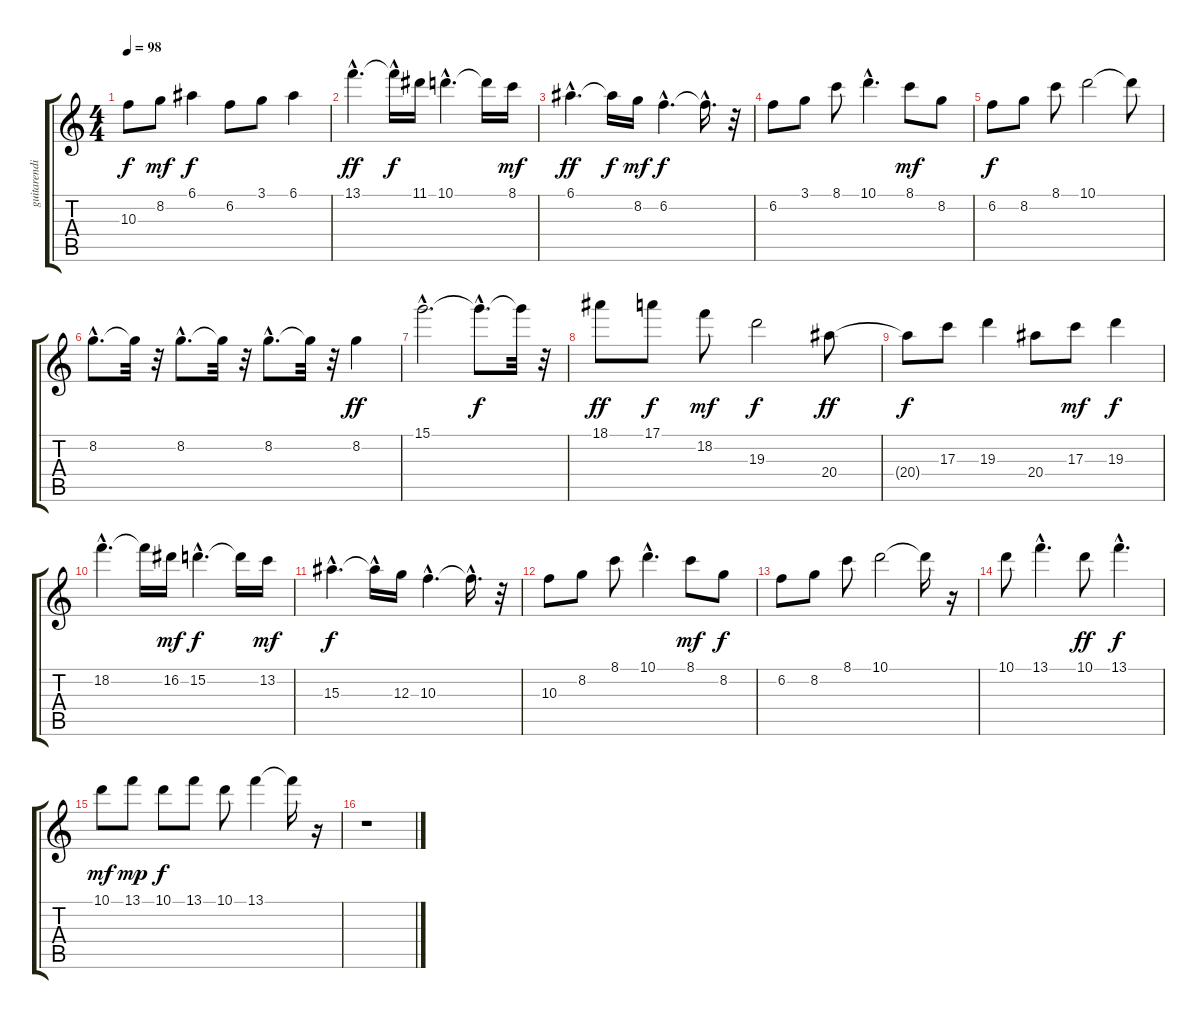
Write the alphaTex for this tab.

\track ("guitarending" "guitarendi") {instrument overdrivenguitar}
\staff {score tabs}
\tuning (E4 B3 G3 D3 A2 E2) {hide}
\ts (4 4)
\tempo 98
\clef g2
\ks c
10.3.8{dy f} 8.2.8{dy mf} 6.1.4{dy f} 6.2.8 3.1.8 6.1.4 |
13.1{hac}.4{d dy ff} 13.1{hac t}.16{dy f} 11.1.16 10.1{hac}.4{d} 10.1{t}.16 8.1.16{dy mf} |
6.1{hac}.4{d dy ff} 6.1{t}.16{dy f} 8.2.16{dy mf} 6.2{hac}.4{d dy f} 6.2{hac t}.16{d} r.32 |
6.2.8 3.1.8 8.1.8 10.1{hac}.4{d} 8.1.8{dy mf} 8.2.8 |
6.2.8{dy f} 8.2.8 8.1.8 10.1.2 10.1{t}.8 |
8.2{hac}.8{d} 8.2{t}.32 r.32 8.2{hac}.8{d} 8.2{t}.32 r.32 8.2{hac}.8{d} 8.2{t}.32 r.32 8.2.4{dy ff} |
15.1{hac}.2{d} 15.1{hac t}.8{d dy f} 15.1{t}.32 r.32 |
18.1.8{dy ff} 17.1.8{dy f} 18.2.8{dy mf} 19.3.2{dy f} 20.4.8{dy ff} |
20.4{t}.8{dy f} 17.3.8 19.3.4 20.4.8 17.3.8{dy mf} 19.3.4{dy f} |
18.2{hac}.4{d} 18.2{t}.16 16.2.16{dy mf} 15.2{hac}.4{d dy f} 15.2{t}.16 13.2.16{dy mf} |
15.3{hac}.4{d dy f} 15.3{hac t}.16 12.3.16 10.3{hac}.4{d} 10.3{hac t}.16{d} r.32 |
10.3.8 8.2.8 8.1.8 10.1{hac}.4{d} 8.1.8{dy mf} 8.2.8{dy f} |
6.2.8 8.2.8 8.1.8 10.1.2 10.1{t}.16 r.16 |
10.1.8 13.1{hac}.4{d} 10.1.8{dy ff} 13.1{hac}.4{d dy f} |
10.1.8{dy mf} 13.1.8{dy mp} 10.1.8{dy f} 13.1.8 10.1.8 13.1.4 13.1{t}.16 r.16 |
r.1
